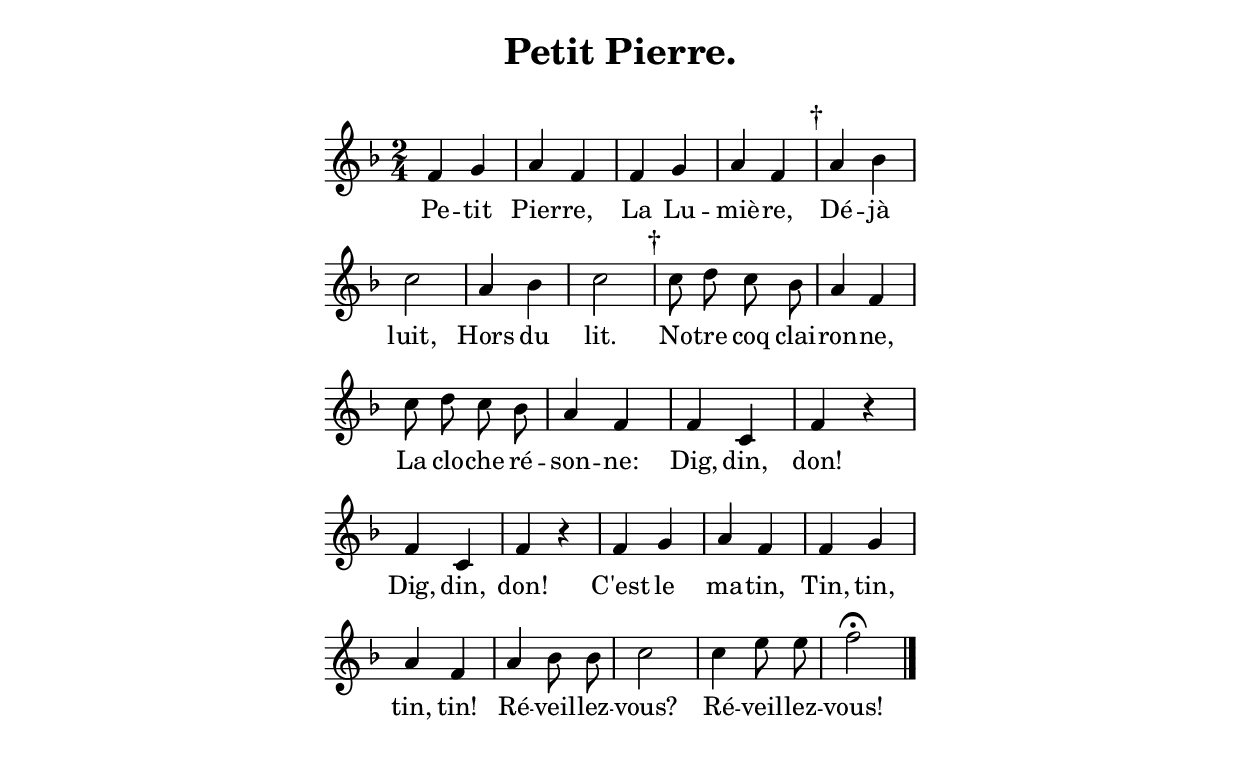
% page 29

\version "2.16.0"

\paper {
  indent = 0\mm
  line-width = 100\mm
}
\header {
  title = "Petit Pierre."
  subtitle = " "
}
melody = <<
\relative c' {
\key f \major
\time 2/4
\autoBeamOff 
% Score
 f g a f f g a f |\mark "†" a bes
 c2 a4 bes c2 |\mark "†" c8 d c bes a 4 f
 c'8 d c bes a4 f f c f r
 f c f r f g a f f g
 a f a bes8 bes c2 c4 e8 e f2\fermata 
\bar "|." 
}

% Lyrics
\addlyrics {
Pe -- tit Pier -- re, La Lu -- miè -- re, Dé -- jà
luit, Hors du lit. No -- tre coq clai -- ron -- ne,
La clo -- che ré -- son -- ne: Dig, din, don!
Dig, din, don! C'est le ma -- tin, Tin, tin,
tin, tin! Ré -- veil -- lez -- vous? Ré -- veil -- lez -- vous!
}
>>

\score {
  \new Staff \melody
  \layout {
    \context {
    \Score \remove "Bar_number_engraver"
    }
  }
  \midi { \tempo 8 = 240 }
}